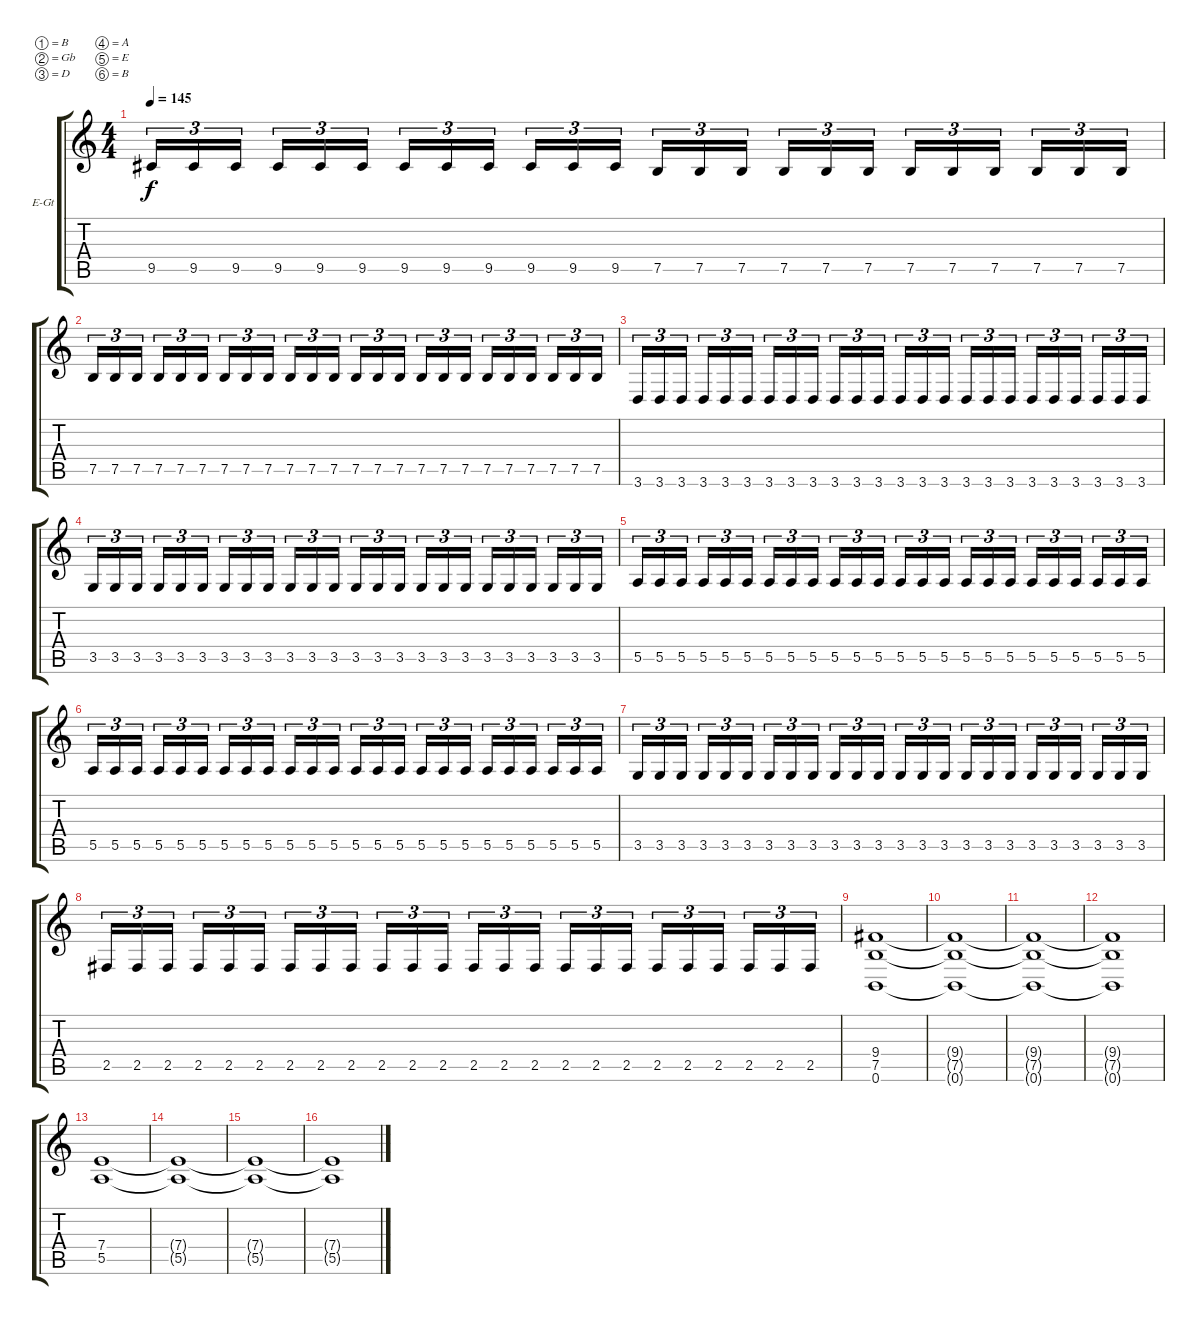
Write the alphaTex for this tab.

\bracketExtendMode groupsimilarinstruments
\firstSystemTrackNameOrientation horizontal
\otherSystemsTrackNameOrientation horizontal
\track ("OLAVI MIKKONEN" "E-Gt") {instrument distortionguitar}
\staff {score tabs}
\tuning (B3 Gb3 D3 A2 E2 B1)
\ts (4 4)
\tempo 145
\clef g2
\ks c
9.5.16{tu (3 2) dy f} 9.5.16{tu (3 2)} 9.5.16{tu (3 2)} 9.5.16{tu (3 2)} 9.5.16{tu (3 2)} 9.5.16{tu (3 2)} 9.5.16{tu (3 2)} 9.5.16{tu (3 2)} 9.5.16{tu (3 2)} 9.5.16{tu (3 2)} 9.5.16{tu (3 2)} 9.5.16{tu (3 2)} 7.5.16{tu (3 2)} 7.5.16{tu (3 2)} 7.5.16{tu (3 2)} 7.5.16{tu (3 2)} 7.5.16{tu (3 2)} 7.5.16{tu (3 2)} 7.5.16{tu (3 2)} 7.5.16{tu (3 2)} 7.5.16{tu (3 2)} 7.5.16{tu (3 2)} 7.5.16{tu (3 2)} 7.5.16{tu (3 2)} |
7.5.16{tu (3 2)} 7.5.16{tu (3 2)} 7.5.16{tu (3 2)} 7.5.16{tu (3 2)} 7.5.16{tu (3 2)} 7.5.16{tu (3 2)} 7.5.16{tu (3 2)} 7.5.16{tu (3 2)} 7.5.16{tu (3 2)} 7.5.16{tu (3 2)} 7.5.16{tu (3 2)} 7.5.16{tu (3 2)} 7.5.16{tu (3 2)} 7.5.16{tu (3 2)} 7.5.16{tu (3 2)} 7.5.16{tu (3 2)} 7.5.16{tu (3 2)} 7.5.16{tu (3 2)} 7.5.16{tu (3 2)} 7.5.16{tu (3 2)} 7.5.16{tu (3 2)} 7.5.16{tu (3 2)} 7.5.16{tu (3 2)} 7.5.16{tu (3 2)} |
3.6.16{tu (3 2)} 3.6.16{tu (3 2)} 3.6.16{tu (3 2)} 3.6.16{tu (3 2)} 3.6.16{tu (3 2)} 3.6.16{tu (3 2)} 3.6.16{tu (3 2)} 3.6.16{tu (3 2)} 3.6.16{tu (3 2)} 3.6.16{tu (3 2)} 3.6.16{tu (3 2)} 3.6.16{tu (3 2)} 3.6.16{tu (3 2)} 3.6.16{tu (3 2)} 3.6.16{tu (3 2)} 3.6.16{tu (3 2)} 3.6.16{tu (3 2)} 3.6.16{tu (3 2)} 3.6.16{tu (3 2)} 3.6.16{tu (3 2)} 3.6.16{tu (3 2)} 3.6.16{tu (3 2)} 3.6.16{tu (3 2)} 3.6.16{tu (3 2)} |
3.5.16{tu (3 2)} 3.5.16{tu (3 2)} 3.5.16{tu (3 2)} 3.5.16{tu (3 2)} 3.5.16{tu (3 2)} 3.5.16{tu (3 2)} 3.5.16{tu (3 2)} 3.5.16{tu (3 2)} 3.5.16{tu (3 2)} 3.5.16{tu (3 2)} 3.5.16{tu (3 2)} 3.5.16{tu (3 2)} 3.5.16{tu (3 2)} 3.5.16{tu (3 2)} 3.5.16{tu (3 2)} 3.5.16{tu (3 2)} 3.5.16{tu (3 2)} 3.5.16{tu (3 2)} 3.5.16{tu (3 2)} 3.5.16{tu (3 2)} 3.5.16{tu (3 2)} 3.5.16{tu (3 2)} 3.5.16{tu (3 2)} 3.5.16{tu (3 2)} |
5.5.16{tu (3 2)} 5.5.16{tu (3 2)} 5.5.16{tu (3 2)} 5.5.16{tu (3 2)} 5.5.16{tu (3 2)} 5.5.16{tu (3 2)} 5.5.16{tu (3 2)} 5.5.16{tu (3 2)} 5.5.16{tu (3 2)} 5.5.16{tu (3 2)} 5.5.16{tu (3 2)} 5.5.16{tu (3 2)} 5.5.16{tu (3 2)} 5.5.16{tu (3 2)} 5.5.16{tu (3 2)} 5.5.16{tu (3 2)} 5.5.16{tu (3 2)} 5.5.16{tu (3 2)} 5.5.16{tu (3 2)} 5.5.16{tu (3 2)} 5.5.16{tu (3 2)} 5.5.16{tu (3 2)} 5.5.16{tu (3 2)} 5.5.16{tu (3 2)} |
5.5.16{tu (3 2)} 5.5.16{tu (3 2)} 5.5.16{tu (3 2)} 5.5.16{tu (3 2)} 5.5.16{tu (3 2)} 5.5.16{tu (3 2)} 5.5.16{tu (3 2)} 5.5.16{tu (3 2)} 5.5.16{tu (3 2)} 5.5.16{tu (3 2)} 5.5.16{tu (3 2)} 5.5.16{tu (3 2)} 5.5.16{tu (3 2)} 5.5.16{tu (3 2)} 5.5.16{tu (3 2)} 5.5.16{tu (3 2)} 5.5.16{tu (3 2)} 5.5.16{tu (3 2)} 5.5.16{tu (3 2)} 5.5.16{tu (3 2)} 5.5.16{tu (3 2)} 5.5.16{tu (3 2)} 5.5.16{tu (3 2)} 5.5.16{tu (3 2)} |
3.5.16{tu (3 2)} 3.5.16{tu (3 2)} 3.5.16{tu (3 2)} 3.5.16{tu (3 2)} 3.5.16{tu (3 2)} 3.5.16{tu (3 2)} 3.5.16{tu (3 2)} 3.5.16{tu (3 2)} 3.5.16{tu (3 2)} 3.5.16{tu (3 2)} 3.5.16{tu (3 2)} 3.5.16{tu (3 2)} 3.5.16{tu (3 2)} 3.5.16{tu (3 2)} 3.5.16{tu (3 2)} 3.5.16{tu (3 2)} 3.5.16{tu (3 2)} 3.5.16{tu (3 2)} 3.5.16{tu (3 2)} 3.5.16{tu (3 2)} 3.5.16{tu (3 2)} 3.5.16{tu (3 2)} 3.5.16{tu (3 2)} 3.5.16{tu (3 2)} |
2.5.16{tu (3 2)} 2.5.16{tu (3 2)} 2.5.16{tu (3 2)} 2.5.16{tu (3 2)} 2.5.16{tu (3 2)} 2.5.16{tu (3 2)} 2.5.16{tu (3 2)} 2.5.16{tu (3 2)} 2.5.16{tu (3 2)} 2.5.16{tu (3 2)} 2.5.16{tu (3 2)} 2.5.16{tu (3 2)} 2.5.16{tu (3 2)} 2.5.16{tu (3 2)} 2.5.16{tu (3 2)} 2.5.16{tu (3 2)} 2.5.16{tu (3 2)} 2.5.16{tu (3 2)} 2.5.16{tu (3 2)} 2.5.16{tu (3 2)} 2.5.16{tu (3 2)} 2.5.16{tu (3 2)} 2.5.16{tu (3 2)} 2.5.16{tu (3 2)} |
(9.4 7.5 0.6).1 |
(9.4{t} 7.5{t} 0.6{t}).1 |
(9.4{t} 7.5{t} 0.6{t}).1 |
(9.4{t} 7.5{t} 0.6{t}).1 |
(7.4 5.5).1 |
(7.4{t} 5.5{t}).1 |
(7.4{t} 5.5{t}).1 |
(7.4{t} 5.5{t}).1
